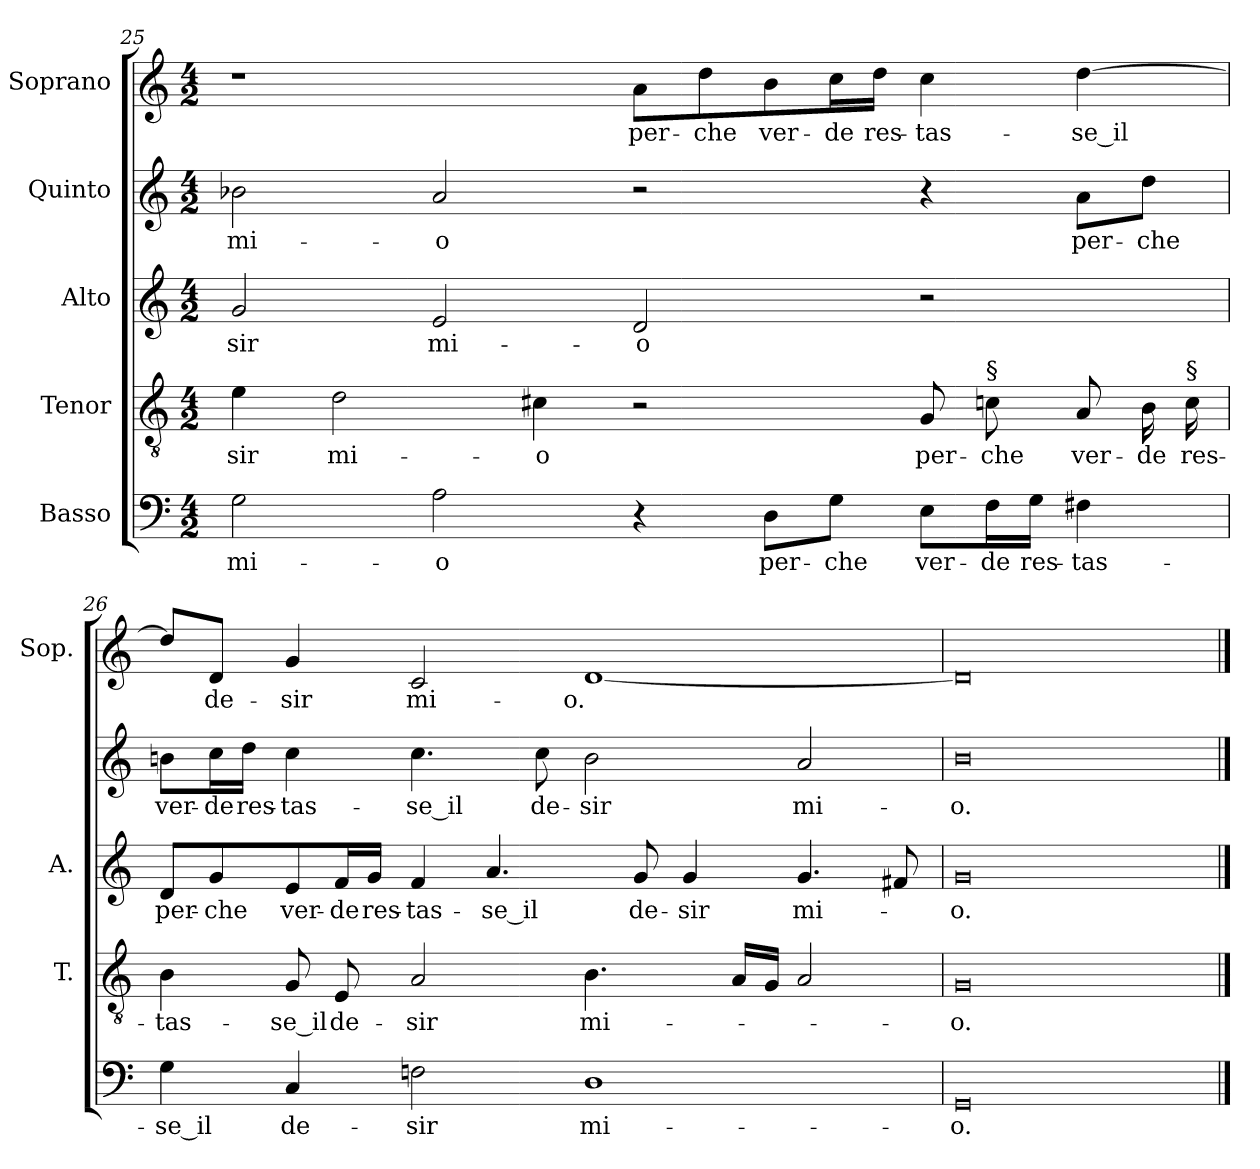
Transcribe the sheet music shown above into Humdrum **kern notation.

**kern	**text	**kern	**text	**kern	**text	**kern	**text	**kern	**text
*part5	*part5	*part4	*part4	*part3	*part3	*part2	*part2	*part1	*part1
*staff5	*staff5	*staff4	*staff4	*staff3	*staff3	*staff2	*staff2	*staff1	*staff1
*I"Basso	*	*I"Tenor	*	*I"Alto	*	*I"Quinto	*	*I"Soprano	*
*	*	*I'T.	*	*I'A.	*	*	*	*I'Sop.	*
!!LO:LB:g=z
*clefF4	*	*clefGv2	*	*clefG2	*	*clefG2	*	*clefG2	*
*	*	*ITrd7c12	*	*	*	*	*	*	*
*k[]	*	*k[]	*	*k[]	*	*k[]	*	*k[]	*
*C:	*	*C:	*	*C:	*	*C:	*	*C:	*
*M4/2	*	*M4/2	*	*M4/2	*	*M4/2	*	*M4/2	*
=25	=25	=25	=25	=25	=25	=25	=25	=25	=25
!	!LO:LY:b:color=#000000	!	!	!	!	!	!	!	!
!	!	!	!LO:LY:b:color=#000000	!	!	!	!	!	!
!	!	!	!	!	!LO:LY:b:color=#000000	!	!	!	!
!	!	!	!	!	!	!	!LO:LY:b:color=#000000	!	!
2Gi\	mi-	4Ei\	-sir	2gi/	-sir	2b-Xi\	mi-	1r	.
!	!	!	!LO:LY:b:color=#000000	!	!	!	!	!	!
.	.	2Di\	mi-	.	.	.	.	.	.
!	!LO:LY:b:color=#000000	!	!	!	!	!	!	!	!
!	!	!	!	!	!LO:LY:b:color=#000000	!	!	!	!
!	!	!	!	!	!	!	!LO:LY:b:color=#000000	!	!
2Ai\	-o	.	.	2ei/	mi-	2ai/	-o	.	.
!	!	!	!LO:LY:b:color=#000000	!	!	!	!	!	!
.	.	4C#Xi\	-o	.	.	.	.	.	.
!	!	!	!	!	!LO:LY:b:color=#000000	!	!	!	!
!	!	!	!	!	!	!	!	!	!LO:LY:b:color=#000000
4r	.	2r	.	2di/	-o	2r	.	8ai\L	per-
!	!	!	!	!	!	!	!	!	!LO:LY:b:color=#000000
.	.	.	.	.	.	.	.	8ddi\	-che
!	!LO:LY:b:color=#000000	!	!	!	!	!	!	!	!
!	!	!	!	!	!	!	!	!	!LO:LY:b:color=#000000
8Di\L	per-	.	.	.	.	.	.	8bi\	ver-
!	!LO:LY:b:color=#000000	!	!	!	!	!	!	!	!
!	!	!	!	!	!	!	!	!	!LO:LY:b:color=#000000
8Gi\J	-che	.	.	.	.	.	.	16cci\L	-de
!	!	!	!	!	!	!	!	!	!LO:LY:b:color=#000000
.	.	.	.	.	.	.	.	16ddi\JJ	res-
!	!LO:LY:b:color=#000000	!	!	!	!	!	!	!	!
!	!	!	!LO:LY:b:color=#000000	!	!	!	!	!	!
!	!	!	!	!	!	!	!	!	!LO:LY:b:color=#000000
8Ei\L	ver-	8GGi/	per-	2r	.	4r	.	4cci\	-tas-
!	!LO:LY:b:color=#000000	!	!	!	!	!	!	!	!
!	!	!LO:TX:a:t=§	!	!	!	!	!	!	!
!	!	!	!LO:LY:b:color=#000000	!	!	!	!	!	!
16Fi\L	-de	8Ci\	-che	.	.	.	.	.	.
!	!LO:LY:b:color=#000000	!	!	!	!	!	!	!	!
16Gi\JJ	res-	.	.	.	.	.	.	.	.
!	!LO:LY:b:color=#000000	!	!	!	!	!	!	!	!
!	!	!	!LO:LY:b:color=#000000	!	!	!	!	!	!
!	!	!	!	!	!	!	!LO:LY:b:color=#000000	!	!
!	!	!	!	!	!	!	!	!	!LO:LY:b:color=#000000
4F#Xi\	-tas-	8AAi/	ver-	.	.	8ai\L	per-	[>4ddi\	-se_il
!	!	!	!LO:LY:b:color=#000000	!	!	!	!	!	!
!	!	!	!	!	!	!	!LO:LY:b:color=#000000	!	!
.	.	16BBi\	-de	.	.	8ddi\J	-che	.	.
!	!	!LO:TX:a:t=§	!	!	!	!	!	!	!
!	!	!	!LO:LY:b:color=#000000	!	!	!	!	!	!
.	.	16Ci\	res-	.	.	.	.	.	.
=26	=26	=26	=26	=26	=26	=26	=26	=26	=26
!	!LO:LY:b:color=#000000	!	!	!	!	!	!	!	!
!	!	!	!LO:LY:b:color=#000000	!	!	!	!	!	!
!	!	!	!	!	!LO:LY:b:color=#000000	!	!	!	!
!	!	!	!	!	!	!	!LO:LY:b:color=#000000	!	!
4Gi\	-se_il	4BBi\	-tas-	8di/L	per-	8bni\L	ver-	8ddi/L]	.
!	!	!	!	!	!LO:LY:b:color=#000000	!	!	!	!
!	!	!	!	!	!	!	!LO:LY:b:color=#000000	!	!
!	!	!	!	!	!	!	!	!	!LO:LY:b:color=#000000
.	.	.	.	8gi/	-che	16cci\L	-de	8di/J	de-
!	!	!	!	!	!	!	!LO:LY:b:color=#000000	!	!
.	.	.	.	.	.	16ddi\JJ	res-	.	.
!	!LO:LY:b:color=#000000	!	!	!	!	!	!	!	!
!	!	!	!LO:LY:b:color=#000000	!	!	!	!	!	!
!	!	!	!	!	!LO:LY:b:color=#000000	!	!	!	!
!	!	!	!	!	!	!	!LO:LY:b:color=#000000	!	!
!	!	!	!	!	!	!	!	!	!LO:LY:b:color=#000000
4Ci/	de-	8GGi/	-se_il	8ei/	ver-	4cci\	-tas-	4gi/	-sir
!	!	!	!LO:LY:b:color=#000000	!	!	!	!	!	!
!	!	!	!	!	!LO:LY:b:color=#000000	!	!	!	!
.	.	8EEi/	de-	16fi/L	-de	.	.	.	.
!	!	!	!	!	!LO:LY:b:color=#000000	!	!	!	!
.	.	.	.	16gi/JJ	res-	.	.	.	.
!	!LO:LY:b:color=#000000	!	!	!	!	!	!	!	!
!	!	!	!LO:LY:b:color=#000000	!	!	!	!	!	!
!	!	!	!	!	!LO:LY:b:color=#000000	!	!	!	!
!	!	!	!	!	!	!	!LO:LY:b:color=#000000	!	!
!	!	!	!	!	!	!	!	!	!LO:LY:b:color=#000000
2Fni\	-sir	2AAi/	-sir	4fi/	-tas-	4.cci\	-se_il	2ci/	mi-
!	!	!	!	!	!LO:LY:b:color=#000000	!	!	!	!
.	.	.	.	4.ai/	-se_il	.	.	.	.
!	!	!	!	!	!	!	!LO:LY:b:color=#000000	!	!
.	.	.	.	.	.	8cci\	de-	.	.
!	!LO:LY:b:color=#000000	!	!	!	!	!	!	!	!
!	!	!	!LO:LY:b:color=#000000	!	!	!	!	!	!
!	!	!	!	!	!	!	!LO:LY:b:color=#000000	!	!
!	!	!	!	!	!	!	!	!	!LO:LY:b:color=#000000
1Di	mi-	4.BBi\	mi-	.	.	2bi\	-sir	[<1di	-o.
!	!	!	!	!	!LO:LY:b:color=#000000	!	!	!	!
.	.	.	.	8gi/	de-	.	.	.	.
!	!	!	!	!	!LO:LY:b:color=#000000	!	!	!	!
.	.	.	.	4gi/	-sir	.	.	.	.
.	.	16AAi/LL	.	.	.	.	.	.	.
.	.	16GGi/JJ	.	.	.	.	.	.	.
!	!	!	!	!	!LO:LY:b:color=#000000	!	!	!	!
!	!	!	!	!	!	!	!LO:LY:b:color=#000000	!	!
.	.	2AAi/	.	4.gi/	mi-	2ai/	mi-	.	.
.	.	.	.	8f#Xi/	.	.	.	.	.
=27	=27	=27	=27	=27	=27	=27	=27	=27	=27
!	!LO:LY:b:color=#000000	!	!	!	!	!	!	!	!
!	!	!	!LO:LY:b:color=#000000	!	!	!	!	!	!
!	!	!	!	!	!LO:LY:b:color=#000000	!	!	!	!
!	!	!	!	!	!	!	!LO:LY:b:color=#000000	!	!
0GGi	-o.	0GGi	-o.	0gi	-o.	0bi	-o.	0di]	.
==	==	==	==	==	==	==	==	==	==
*-	*-	*-	*-	*-	*-	*-	*-	*-	*-
